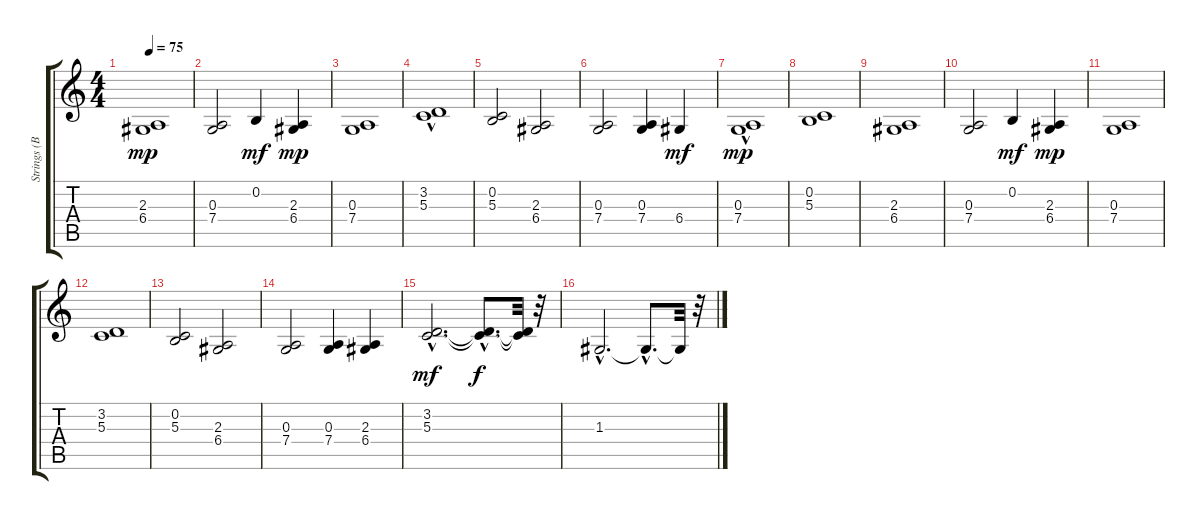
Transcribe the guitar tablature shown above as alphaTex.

\track ("Strings (BB)" "Strings (B") {instrument pad2warm}
\staff {score tabs}
\tuning (E4 B3 G3 D3 A2 E2) {hide}
\ts (4 4)
\tempo 75
\clef g2
\ks c
(2.3 6.4).1{dy mp} |
(0.3 7.4).2 0.2.4{dy mf} (2.3 6.4).4{dy mp} |
(0.3 7.4).1 |
(3.2{hac} 5.3).1 |
(0.2 5.3).2 (2.3 6.4).2 |
(0.3 7.4).2 (0.3 7.4).4 6.4.4{dy mf} |
(0.3 7.4{hac}).1{dy mp} |
(0.2 5.3).1 |
(2.3 6.4).1 |
(0.3 7.4).2 0.2.4{dy mf} (2.3 6.4).4{dy mp} |
(0.3 7.4).1 |
(3.2 5.3).1 |
(0.2 5.3).2 (2.3 6.4).2 |
(0.3 7.4).2 (0.3 7.4).4 (2.3 6.4).4 |
(3.2{hac} 5.3{hac}).2{d dy mf} (3.2{hac t} 5.3{hac t}).8{d dy f} (3.2{t} 5.3{t}).32 r.32 |
1.3{hac}.2{d} 1.3{hac t}.8{d} 1.3{t}.32 r.32
